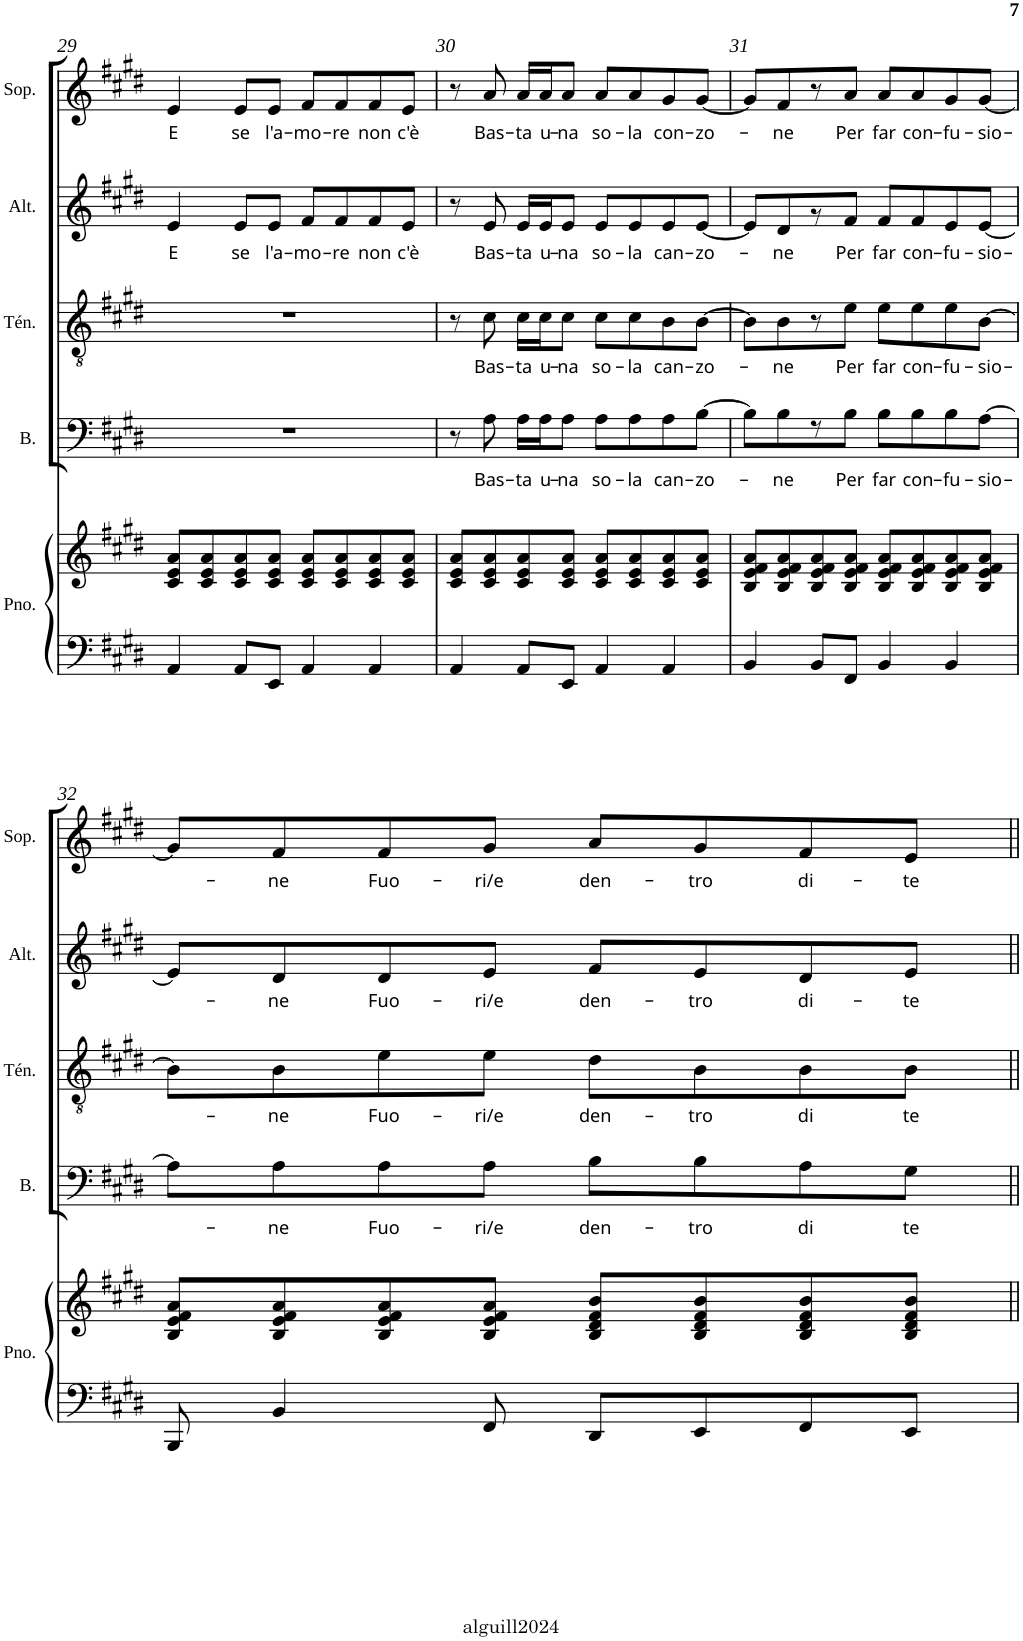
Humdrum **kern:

**kern	**kern	**kern	**text	**kern	**text	**kern	**text	**kern	**text
*part5	*part5	*part4	*part4	*part3	*part3	*part2	*part2	*part1	*part1
*staff6	*staff5	*staff4	*staff4	*staff3	*staff3	*staff2	*staff2	*staff1	*staff1
*I"Piano	*	*I"Basse	*	*I"Ténor	*	*I"Alto	*	*I"Soprano	*
*I'Pno.	*	*I'B.	*	*I'Tén.	*	*I'Alt.	*	*I'Sop.	*
!!LO:PB:g=z
*clefF4	*clefG2	*clefF4	*	*clefGv2	*	*clefG2	*	*clefG2	*
*k[f#c#g#d#]	*k[f#c#g#d#]	*k[f#c#g#d#]	*	*k[f#c#g#d#]	*	*k[f#c#g#d#]	*	*k[f#c#g#d#]	*
*E:	*E:	*E:	*	*E:	*	*E:	*	*E:	*
*M4/4	*M4/4	*M4/4	*	*M4/4	*	*M4/4	*	*M4/4	*
=29	=29	=29	=29	=29	=29	=29	=29	=29	=29
!	!	!	!	!	!	!	!LO:LY:b	!	!LO:LY:b
4AA/	8c#/ 8e/ 8a/L	1r	.	1r	.	4e/	E	4e/	E
.	8c#/ 8e/ 8a/	.	.	.	.	.	.	.	.
!	!	!	!	!	!	!	!LO:LY:b	!	!LO:LY:b
8AA/L	8c#/ 8e/ 8a/	.	.	.	.	8e/L	se	8e/L	se
!	!	!	!	!	!	!	!LO:LY:b	!	!LO:LY:b
8EE/J	8c#/ 8e/ 8a/J	.	.	.	.	8e/J	l'a-	8e/J	l'a-
!	!	!	!	!	!	!	!LO:LY:b	!	!LO:LY:b
4AA/	8c#/ 8e/ 8a/L	.	.	.	.	8f#/L	-mo-	8f#/L	-mo-
!	!	!	!	!	!	!	!LO:LY:b	!	!LO:LY:b
.	8c#/ 8e/ 8a/	.	.	.	.	8f#/	-re	8f#/	-re
!	!	!	!	!	!	!	!LO:LY:b	!	!LO:LY:b
4AA/	8c#/ 8e/ 8a/	.	.	.	.	8f#/	non	8f#/	non
!	!	!	!	!	!	!	!LO:LY:b	!	!LO:LY:b
.	8c#/ 8e/ 8a/J	.	.	.	.	8e/J	c'è	8e/J	c'è
=30	=30	=30	=30	=30	=30	=30	=30	=30	=30
4AA/	8c#/ 8e/ 8a/L	8r	.	8r	.	8r	.	8r	.
!	!	!	!LO:LY:b	!	!LO:LY:b	!	!LO:LY:b	!	!LO:LY:b
.	8c#/ 8e/ 8a/	8A\	Bas-	8c#\	Bas-	8e/	Bas-	8a/	Bas-
!	!	!	!LO:LY:b	!	!LO:LY:b	!	!LO:LY:b	!	!LO:LY:b
8AA/L	8c#/ 8e/ 8a/	16A\LL	-ta	16c#\LL	-ta	16e/LL	-ta	16a/LL	-ta
!	!	!	!LO:LY:b	!	!LO:LY:b	!	!LO:LY:b	!	!LO:LY:b
.	.	16A\J	u-	16c#\J	u-	16e/J	u-	16a/J	u-
!	!	!	!LO:LY:b	!	!LO:LY:b	!	!LO:LY:b	!	!LO:LY:b
8EE/J	8c#/ 8e/ 8a/J	8A\J	-na	8c#\J	-na	8e/J	-na	8a/J	-na
!	!	!	!LO:LY:b	!	!LO:LY:b	!	!LO:LY:b	!	!LO:LY:b
4AA/	8c#/ 8e/ 8a/L	8A\L	so-	8c#\L	so-	8e/L	so-	8a/L	so-
!	!	!	!LO:LY:b	!	!LO:LY:b	!	!LO:LY:b	!	!LO:LY:b
.	8c#/ 8e/ 8a/	8A\	-la	8c#\	-la	8e/	-la	8a/	-la
!	!	!	!LO:LY:b	!	!LO:LY:b	!	!LO:LY:b	!	!LO:LY:b
4AA/	8c#/ 8e/ 8a/	8A\	can-	8B\	can-	8e/	can-	8g#/	con-
!	!	!	!LO:LY:b	!	!LO:LY:b	!	!LO:LY:b	!	!LO:LY:b
.	8c#/ 8e/ 8a/J	[8B\J	-zo-	[8B\J	-zo-	[8e/J	-zo-	[8g#/J	-zo-
=31	=31	=31	=31	=31	=31	=31	=31	=31	=31
4BB/	8B/ 8e/ 8f#/ 8a/L	8B\L]	.	8B\L]	.	8e/L]	.	8g#/L]	.
!	!	!	!LO:LY:b	!	!LO:LY:b	!	!LO:LY:b	!	!LO:LY:b
.	8B/ 8e/ 8f#/ 8a/	8B\	-ne	8B\	-ne	8d#/	-ne	8f#/	-ne
8BB/L	8B/ 8e/ 8f#/ 8a/	8r	.	8r	.	8r	.	8r	.
!	!	!	!LO:LY:b	!	!LO:LY:b	!	!LO:LY:b	!	!LO:LY:b
8FF#/J	8B/ 8e/ 8f#/ 8a/J	8B\J	Per	8e\J	Per	8f#/J	Per	8a/J	Per
!	!	!	!LO:LY:b	!	!LO:LY:b	!	!LO:LY:b	!	!LO:LY:b
4BB/	8B/ 8e/ 8f#/ 8a/L	8B\L	far	8e\L	far	8f#/L	far	8a/L	far
!	!	!	!LO:LY:b	!	!LO:LY:b	!	!LO:LY:b	!	!LO:LY:b
.	8B/ 8e/ 8f#/ 8a/	8B\	con-	8e\	con-	8f#/	con-	8a/	con-
!	!	!	!LO:LY:b	!	!LO:LY:b	!	!LO:LY:b	!	!LO:LY:b
4BB/	8B/ 8e/ 8f#/ 8a/	8B\	-fu-	8e\	-fu-	8e/	-fu-	8g#/	-fu-
!	!	!	!LO:LY:b	!	!LO:LY:b	!	!LO:LY:b	!	!LO:LY:b
.	8B/ 8e/ 8f#/ 8a/J	[8A\J	-sio-	[8B\J	-sio-	[8e/J	-sio-	[8g#/J	-sio-
!!LO:LB:g=z
=32	=32	=32	=32	=32	=32	=32	=32	=32	=32
8BBB/	8B/ 8e/ 8f#/ 8a/L	8A\L]	.	8B\L]	.	8e/L]	.	8g#/L]	.
!	!	!	!LO:LY:b	!	!LO:LY:b	!	!LO:LY:b	!	!LO:LY:b
4BB/	8B/ 8e/ 8f#/ 8a/	8A\	-ne	8B\	-ne	8d#/	-ne	8f#/	-ne
!	!	!	!LO:LY:b	!	!LO:LY:b	!	!LO:LY:b	!	!LO:LY:b
.	8B/ 8e/ 8f#/ 8a/	8A\	Fuo-	8e\	Fuo-	8d#/	Fuo-	8f#/	Fuo-
!	!	!	!LO:LY:b	!	!LO:LY:b	!	!LO:LY:b	!	!LO:LY:b
8FF#/	8B/ 8e/ 8f#/ 8a/J	8A\J	-ri/e	8e\J	-ri/e	8e/J	-ri/e	8g#/J	-ri/e
!	!	!	!LO:LY:b	!	!LO:LY:b	!	!LO:LY:b	!	!LO:LY:b
8DD#/L	8B/ 8d#/ 8f#/ 8b/L	8B\L	den-	8d#\L	den-	8f#/L	den-	8a/L	den-
!	!	!	!LO:LY:b	!	!LO:LY:b	!	!LO:LY:b	!	!LO:LY:b
8EE/	8B/ 8d#/ 8f#/ 8b/	8B\	-tro	8B\	-tro	8e/	-tro	8g#/	-tro
!	!	!	!LO:LY:b	!	!LO:LY:b	!	!LO:LY:b	!	!LO:LY:b
8FF#/	8B/ 8d#/ 8f#/ 8b/	8A\	di	8B\	di	8d#/	di-	8f#/	di-
!	!	!	!LO:LY:b	!	!LO:LY:b	!	!LO:LY:b	!	!LO:LY:b
8EE/J	8B/ 8d#/ 8f#/ 8b/J	8G#\J	te	8B\J	te	8e/J	-te	8e/J	-te
=||	=||	=||	=||	=||	=||	=||	=||	=||	=||
*-	*-	*-	*-	*-	*-	*-	*-	*-	*-
